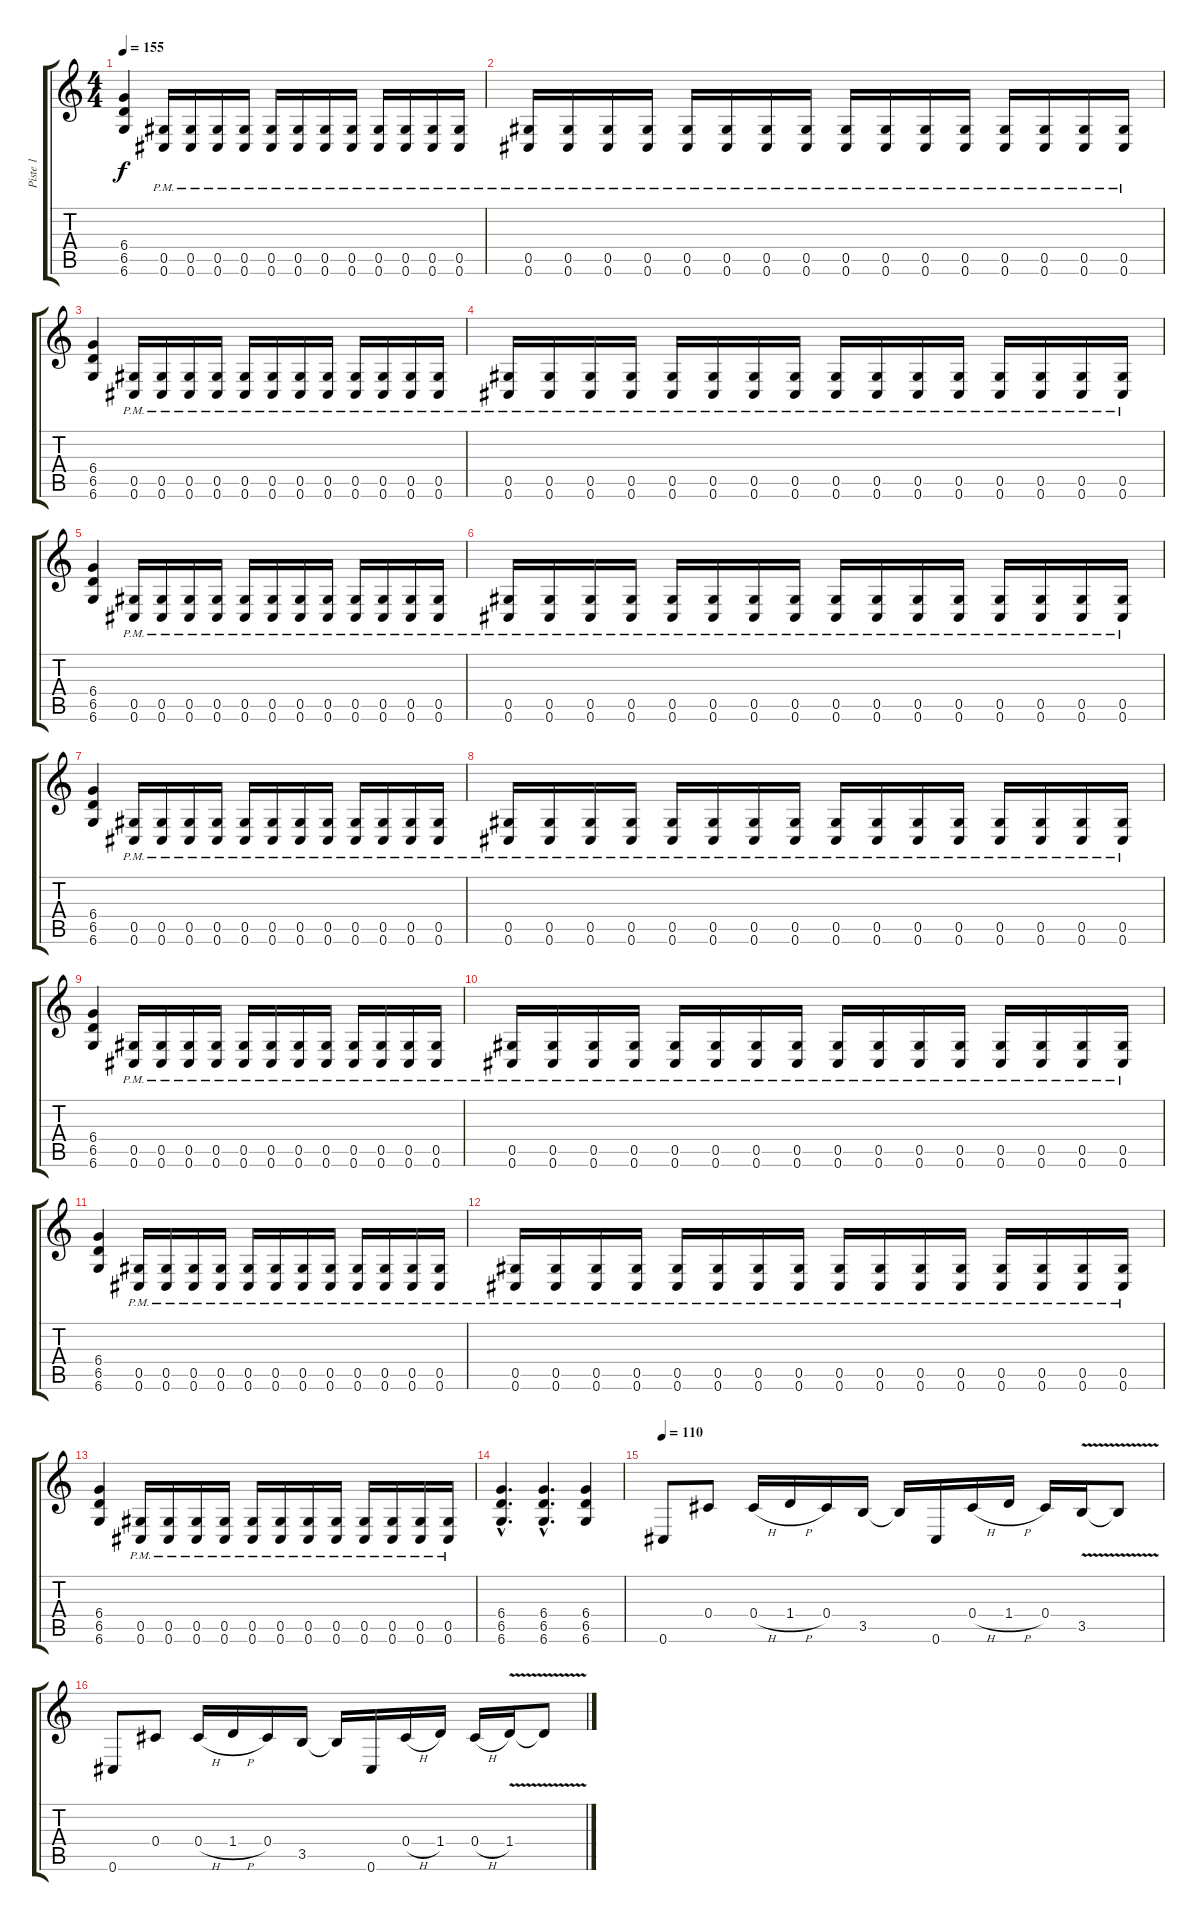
\track ("Piste 1" "Piste 1") {instrument distortionguitar}
\staff {score tabs}
\tuning (Eb4 Bb3 Gb3 Db3 Ab2 Db2) {hide}
\ts (4 4)
\tempo 155
\clef g2
\ks c
(6.4 6.5 6.6).4{dy f volume 0 instrument distortionguitar} (0.5{pm} 0.6{pm}).16{volume 6} (0.5{pm} 0.6{pm}).16 (0.5{pm} 0.6{pm}).16 (0.5{pm} 0.6{pm}).16 (0.5{pm} 0.6{pm}).16 (0.5{pm} 0.6{pm}).16 (0.5{pm} 0.6{pm}).16 (0.5{pm} 0.6{pm}).16 (0.5{pm} 0.6{pm}).16 (0.5{pm} 0.6{pm}).16 (0.5{pm} 0.6{pm}).16 (0.5{pm} 0.6{pm}).16 |
(0.5{pm} 0.6{pm}).16 (0.5{pm} 0.6{pm}).16 (0.5{pm} 0.6{pm}).16 (0.5{pm} 0.6{pm}).16 (0.5{pm} 0.6{pm}).16 (0.5{pm} 0.6{pm}).16 (0.5{pm} 0.6{pm}).16 (0.5{pm} 0.6{pm}).16 (0.5{pm} 0.6{pm}).16 (0.5{pm} 0.6{pm}).16 (0.5{pm} 0.6{pm}).16 (0.5{pm} 0.6{pm}).16 (0.5{pm} 0.6{pm}).16 (0.5{pm} 0.6{pm}).16 (0.5{pm} 0.6{pm}).16 (0.5{pm} 0.6{pm}).16 |
(6.4 6.5 6.6).4 (0.5{pm} 0.6{pm}).16 (0.5{pm} 0.6{pm}).16 (0.5{pm} 0.6{pm}).16 (0.5{pm} 0.6{pm}).16 (0.5{pm} 0.6{pm}).16 (0.5{pm} 0.6{pm}).16 (0.5{pm} 0.6{pm}).16 (0.5{pm} 0.6{pm}).16 (0.5{pm} 0.6{pm}).16 (0.5{pm} 0.6{pm}).16 (0.5{pm} 0.6{pm}).16 (0.5{pm} 0.6{pm}).16 |
(0.5{pm} 0.6{pm}).16 (0.5{pm} 0.6{pm}).16 (0.5{pm} 0.6{pm}).16 (0.5{pm} 0.6{pm}).16 (0.5{pm} 0.6{pm}).16 (0.5{pm} 0.6{pm}).16 (0.5{pm} 0.6{pm}).16 (0.5{pm} 0.6{pm}).16 (0.5{pm} 0.6{pm}).16 (0.5{pm} 0.6{pm}).16 (0.5{pm} 0.6{pm}).16 (0.5{pm} 0.6{pm}).16 (0.5{pm} 0.6{pm}).16 (0.5{pm} 0.6{pm}).16 (0.5{pm} 0.6{pm}).16 (0.5{pm} 0.6{pm}).16 |
(6.4 6.5 6.6).4{volume 16} (0.5{pm} 0.6{pm}).16 (0.5{pm} 0.6{pm}).16 (0.5{pm} 0.6{pm}).16 (0.5{pm} 0.6{pm}).16 (0.5{pm} 0.6{pm}).16 (0.5{pm} 0.6{pm}).16 (0.5{pm} 0.6{pm}).16 (0.5{pm} 0.6{pm}).16 (0.5{pm} 0.6{pm}).16 (0.5{pm} 0.6{pm}).16 (0.5{pm} 0.6{pm}).16 (0.5{pm} 0.6{pm}).16 |
(0.5{pm} 0.6{pm}).16 (0.5{pm} 0.6{pm}).16 (0.5{pm} 0.6{pm}).16 (0.5{pm} 0.6{pm}).16 (0.5{pm} 0.6{pm}).16 (0.5{pm} 0.6{pm}).16 (0.5{pm} 0.6{pm}).16 (0.5{pm} 0.6{pm}).16 (0.5{pm} 0.6{pm}).16 (0.5{pm} 0.6{pm}).16 (0.5{pm} 0.6{pm}).16 (0.5{pm} 0.6{pm}).16 (0.5{pm} 0.6{pm}).16 (0.5{pm} 0.6{pm}).16 (0.5{pm} 0.6{pm}).16 (0.5{pm} 0.6{pm}).16 |
(6.4 6.5 6.6).4 (0.5{pm} 0.6{pm}).16 (0.5{pm} 0.6{pm}).16 (0.5{pm} 0.6{pm}).16 (0.5{pm} 0.6{pm}).16 (0.5{pm} 0.6{pm}).16 (0.5{pm} 0.6{pm}).16 (0.5{pm} 0.6{pm}).16 (0.5{pm} 0.6{pm}).16 (0.5{pm} 0.6{pm}).16 (0.5{pm} 0.6{pm}).16 (0.5{pm} 0.6{pm}).16 (0.5{pm} 0.6{pm}).16 |
(0.5{pm} 0.6{pm}).16 (0.5{pm} 0.6{pm}).16 (0.5{pm} 0.6{pm}).16 (0.5{pm} 0.6{pm}).16 (0.5{pm} 0.6{pm}).16 (0.5{pm} 0.6{pm}).16 (0.5{pm} 0.6{pm}).16 (0.5{pm} 0.6{pm}).16 (0.5{pm} 0.6{pm}).16 (0.5{pm} 0.6{pm}).16 (0.5{pm} 0.6{pm}).16 (0.5{pm} 0.6{pm}).16 (0.5{pm} 0.6{pm}).16 (0.5{pm} 0.6{pm}).16 (0.5{pm} 0.6{pm}).16 (0.5{pm} 0.6{pm}).16 |
(6.4 6.5 6.6).4 (0.5{pm} 0.6{pm}).16 (0.5{pm} 0.6{pm}).16 (0.5{pm} 0.6{pm}).16 (0.5{pm} 0.6{pm}).16 (0.5{pm} 0.6{pm}).16 (0.5{pm} 0.6{pm}).16 (0.5{pm} 0.6{pm}).16 (0.5{pm} 0.6{pm}).16 (0.5{pm} 0.6{pm}).16 (0.5{pm} 0.6{pm}).16 (0.5{pm} 0.6{pm}).16 (0.5{pm} 0.6{pm}).16 |
(0.5{pm} 0.6{pm}).16 (0.5{pm} 0.6{pm}).16 (0.5{pm} 0.6{pm}).16 (0.5{pm} 0.6{pm}).16 (0.5{pm} 0.6{pm}).16 (0.5{pm} 0.6{pm}).16 (0.5{pm} 0.6{pm}).16 (0.5{pm} 0.6{pm}).16 (0.5{pm} 0.6{pm}).16 (0.5{pm} 0.6{pm}).16 (0.5{pm} 0.6{pm}).16 (0.5{pm} 0.6{pm}).16 (0.5{pm} 0.6{pm}).16 (0.5{pm} 0.6{pm}).16 (0.5{pm} 0.6{pm}).16 (0.5{pm} 0.6{pm}).16 |
(6.4 6.5 6.6).4 (0.5{pm} 0.6{pm}).16 (0.5{pm} 0.6{pm}).16 (0.5{pm} 0.6{pm}).16 (0.5{pm} 0.6{pm}).16 (0.5{pm} 0.6{pm}).16 (0.5{pm} 0.6{pm}).16 (0.5{pm} 0.6{pm}).16 (0.5{pm} 0.6{pm}).16 (0.5{pm} 0.6{pm}).16 (0.5{pm} 0.6{pm}).16 (0.5{pm} 0.6{pm}).16 (0.5{pm} 0.6{pm}).16 |
(0.5{pm} 0.6{pm}).16 (0.5{pm} 0.6{pm}).16 (0.5{pm} 0.6{pm}).16 (0.5{pm} 0.6{pm}).16 (0.5{pm} 0.6{pm}).16 (0.5{pm} 0.6{pm}).16 (0.5{pm} 0.6{pm}).16 (0.5{pm} 0.6{pm}).16 (0.5{pm} 0.6{pm}).16 (0.5{pm} 0.6{pm}).16 (0.5{pm} 0.6{pm}).16 (0.5{pm} 0.6{pm}).16 (0.5{pm} 0.6{pm}).16 (0.5{pm} 0.6{pm}).16 (0.5{pm} 0.6{pm}).16 (0.5{pm} 0.6{pm}).16 |
(6.4 6.5 6.6).4 (0.5{pm} 0.6{pm}).16 (0.5{pm} 0.6{pm}).16 (0.5{pm} 0.6{pm}).16 (0.5{pm} 0.6{pm}).16 (0.5{pm} 0.6{pm}).16 (0.5{pm} 0.6{pm}).16 (0.5{pm} 0.6{pm}).16 (0.5{pm} 0.6{pm}).16 (0.5{pm} 0.6{pm}).16 (0.5{pm} 0.6{pm}).16 (0.5{pm} 0.6{pm}).16 (0.5{pm} 0.6{pm}).16 |
(6.4{hac} 6.5{hac} 6.6{hac}).4{d} (6.4{hac} 6.5{hac} 6.6{hac}).4{d} (6.4 6.5 6.6).4 |
\tempo 110
0.6.8 0.4.8 0.4{h}.16 1.4{h}.16 0.4.16 3.5.16 3.5{t}.16 0.6.16 0.4{h}.16 1.4{h}.16 0.4.16 3.5{v}.16 3.5{t}.8 |
0.6.8 0.4.8 0.4{h}.16 1.4{h}.16 0.4.16 3.5.16 3.5{t}.16 0.6.16 0.4{h}.16 1.4.16 0.4{h}.16 1.4{v}.16 1.4{t}.8
